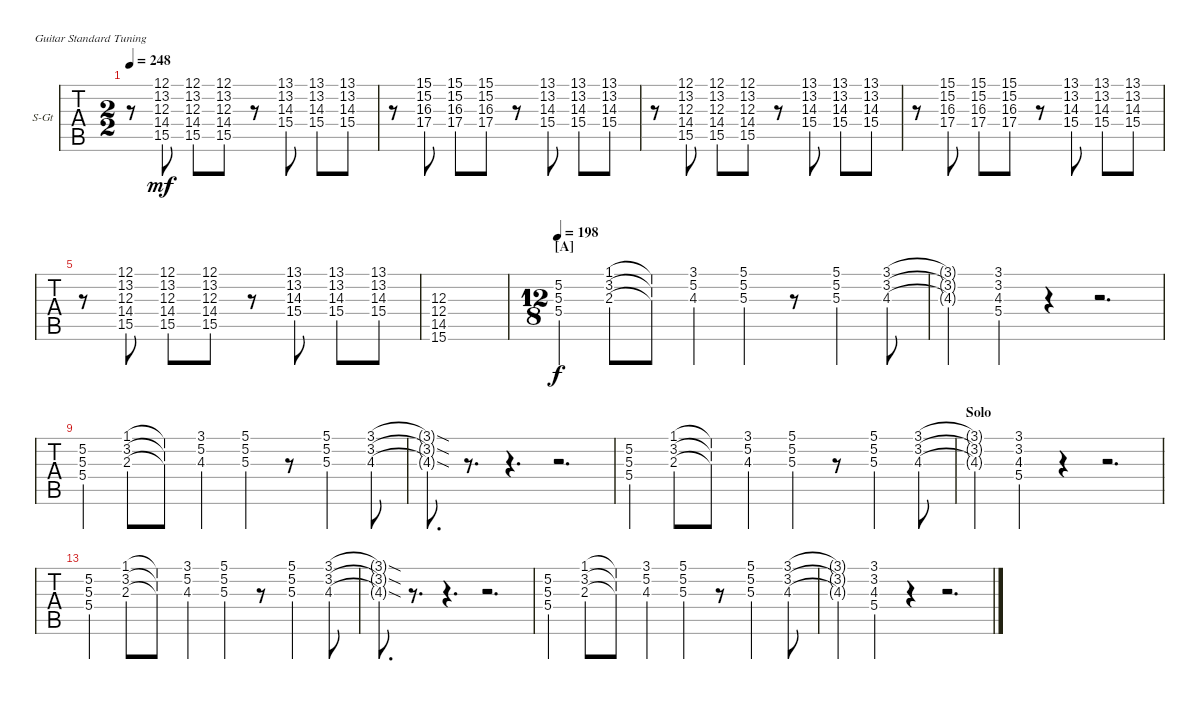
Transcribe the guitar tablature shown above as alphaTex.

\bracketExtendMode nobrackets
\firstSystemTrackNameOrientation horizontal
\otherSystemsTrackNameOrientation horizontal
\defaultBarNumberDisplay FirstOfSystem
\track ("Acoustic" "S-Gt") {instrument acousticguitarsteel}
\staff {tabs}
\tuning (E4 B3 G3 D3 A2 E2)
\ts (2 2)
\tempo 248
\clef g2
\ks c
r.8{dy mf} (12.1 13.2 12.3 14.4 15.5).8 (12.1 13.2 12.3 14.4 15.5).8 (12.1 13.2 12.3 14.4 15.5).8 r.8 (13.1 13.2 14.3 15.4).8 (13.1 13.2 14.3 15.4).8 (13.1 13.2 14.3 15.4).8 |
r.8 (15.1 15.2 16.3 17.4).8 (15.1 15.2 16.3 17.4).8 (15.1 15.2 16.3 17.4).8 r.8 (13.1 13.2 14.3 15.4).8 (13.1 13.2 14.3 15.4).8 (13.1 13.2 14.3 15.4).8 |
r.8 (12.1 13.2 12.3 14.4 15.5).8 (12.1 13.2 12.3 14.4 15.5).8 (12.1 13.2 12.3 14.4 15.5).8 r.8 (13.1 13.2 14.3 15.4).8 (13.1 13.2 14.3 15.4).8 (13.1 13.2 14.3 15.4).8 |
r.8 (15.1 15.2 16.3 17.4).8 (15.1 15.2 16.3 17.4).8 (15.1 15.2 16.3 17.4).8 r.8 (13.1 13.2 14.3 15.4).8 (13.1 13.2 14.3 15.4).8 (13.1 13.2 14.3 15.4).8 |
r.8 (12.1 13.2 12.3 14.4 15.5).8 (12.1 13.2 12.3 14.4 15.5).8 (12.1 13.2 12.3 14.4 15.5).8 r.8 (13.1 13.2 14.3 15.4).8 (13.1 13.2 14.3 15.4).8 (13.1 13.2 14.3 15.4).8 |
(12.3 12.4 14.5 15.6).1 |
\ts (12 8)
\beaming (8 2 2 2 6)
\section ("A" "")
\tempo 198
(5.2 5.3 5.4).4{dy f} (1.1 3.2 2.3).8 (1.1{t} 3.2{t} 2.3{t}).8 (3.1 5.2 4.3).4 (5.1 5.2 5.3).4 r.8 (5.1 5.2 5.3).4 (3.1 3.2 4.3).8 |
(3.1{t} 3.2{t} 4.3{t}).4 (3.1 3.2 4.3 5.4).4 r.4 r.2{d} |
(5.2 5.3 5.4).4 (1.1 3.2 2.3).8 (1.1{t} 3.2{t} 2.3{t}).8 (3.1 5.2 4.3).4 (5.1 5.2 5.3).4 r.8 (5.1 5.2 5.3).4 (3.1 3.2 4.3).8 |
(3.1{sod t} 3.2{sod t} 4.3{sod t}).8{d} r.8{d} r.4{d} r.2{d} |
(5.2 5.3 5.4).4 (1.1 3.2 2.3).8 (1.1{t} 3.2{t} 2.3{t}).8 (3.1 5.2 4.3).4 (5.1 5.2 5.3).4 r.8 (5.1 5.2 5.3).4 (3.1 3.2 4.3).8 |
\section ("" "Solo")
(3.1{t} 3.2{t} 4.3{t}).4 (3.1 3.2 4.3 5.4).4 r.4 r.2{d} |
(5.2 5.3 5.4).4 (1.1 3.2 2.3).8 (1.1{t} 3.2{t} 2.3{t}).8 (3.1 5.2 4.3).4 (5.1 5.2 5.3).4 r.8 (5.1 5.2 5.3).4 (3.1 3.2 4.3).8 |
(3.1{sod t} 3.2{sod t} 4.3{sod t}).8{d} r.8{d} r.4{d} r.2{d} |
(5.2 5.3 5.4).4 (1.1 3.2 2.3).8 (1.1{t} 3.2{t} 2.3{t}).8 (3.1 5.2 4.3).4 (5.1 5.2 5.3).4 r.8 (5.1 5.2 5.3).4 (3.1 3.2 4.3).8 |
(3.1{t} 3.2{t} 4.3{t}).4 (3.1 3.2 4.3 5.4).4 r.4 r.2{d}
